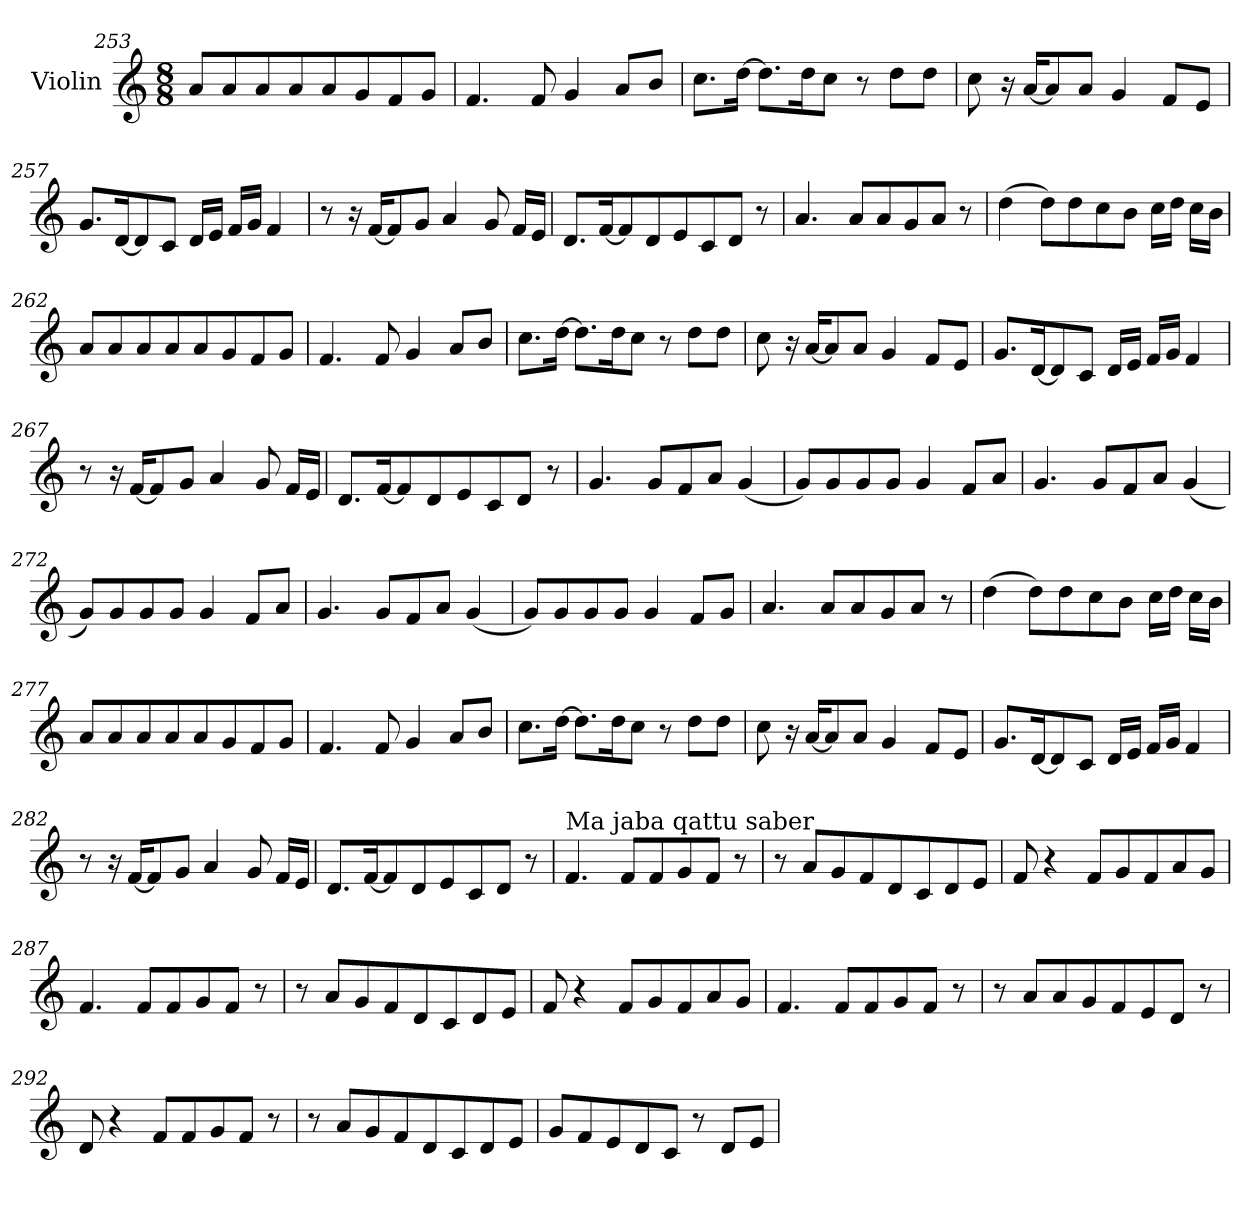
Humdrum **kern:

**kern
*part1
*staff1
*I"Violin
!!LO:PB:g=z
*clefG2
*k[]
*C:
*M8/8
=253
8a/L
8a/
8a/
8a/
8a/
8g/
8f/
8g/J
=254
4.f/
8f/
4g/
8a/L
8b/J
=255
8.cc\L
[16dd\Jk
8.dd\L]
16dd\K
8cc\J
8r
8dd\L
8dd\J
!!LO:PB:g=z
=256
8cc\
16r
[16a/KL
8a/]
8a/J
4g/
8f/L
8e/J
!!LO:PB:g=z
=257
8.g/L
[16d/K
8d/]
8c/J
16d/LL
16e/JJ
16f/LL
16g/JJ
4f/
=258
8r
16r
[16f/KL
8f/]
8g/J
4a/
8g/
16f/LL
16e/JJ
=259
8.d/L
[16f/K
8f/]
8d/
8e/
8c/
8d/J
8r
!!LO:PB:g=z
=260
4.a/
8a/L
8a/
8g/
8a/J
8r
=261
(4dd\
8dd\L)
8dd\
8cc\
8b\J
16cc\LL
16dd\JJ
16cc\LL
16b\JJ
=262
8a/L
8a/
8a/
8a/
8a/
8g/
8f/
8g/J
=263
4.f/
8f/
4g/
8a/L
8b/J
!!LO:PB:g=z
=264
8.cc\L
[16dd\Jk
8.dd\L]
16dd\K
8cc\J
8r
8dd\L
8dd\J
!!LO:PB:g=z
=265
8cc\
16r
[16a/KL
8a/]
8a/J
4g/
8f/L
8e/J
=266
8.g/L
[16d/K
8d/]
8c/J
16d/LL
16e/JJ
16f/LL
16g/JJ
4f/
!!LO:PB:g=z
=267
8r
16r
[16f/KL
8f/]
8g/J
4a/
8g/
16f/LL
16e/JJ
!!LO:PB:g=z
=268
8.d/L
[16f/K
8f/]
8d/
8e/
8c/
8d/J
8r
=269
4.g/
8g/L
8f/
8a/J
(4g/
=270
8g/L)
8g/
8g/
8g/J
4g/
8f/L
8a/J
!!LO:PB:g=z
=271
4.g/
8g/L
8f/
8a/J
(4g/
!!LO:PB:g=z
=272
8g/L)
8g/
8g/
8g/J
4g/
8f/L
8a/J
=273
4.g/
8g/L
8f/
8a/J
(4g/
=274
8g/L)
8g/
8g/
8g/J
4g/
8f/L
8g/J
!!LO:PB:g=z
=275
4.a/
8a/L
8a/
8g/
8a/J
8r
!!LO:PB:g=z
=276
(4dd\
8dd\L)
8dd\
8cc\
8b\J
16cc\LL
16dd\JJ
16cc\LL
16b\JJ
=277
8a/L
8a/
8a/
8a/
8a/
8g/
8f/
8g/J
=278
4.f/
8f/
4g/
8a/L
8b/J
!!LO:PB:g=z
=279
8.cc\L
[16dd\Jk
8.dd\L]
16dd\K
8cc\J
8r
8dd\L
8dd\J
!!LO:PB:g=z
=280
8cc\
16r
[16a/KL
8a/]
8a/J
4g/
8f/L
8e/J
=281
8.g/L
[16d/K
8d/]
8c/J
16d/LL
16e/JJ
16f/LL
16g/JJ
4f/
!!LO:PB:g=z
=282
8r
16r
[16f/KL
8f/]
8g/J
4a/
8g/
16f/LL
16e/JJ
!!LO:PB:g=z
=283
8.d/L
[16f/K
8f/]
8d/
8e/
8c/
8d/J
8r
=284
!LO:TX:a:t=Ma jaba qattu saber
4.f/
8f/L
8f/
8g/
8f/J
8r
=285
8r
8a/L
8g/
8f/
8d/
8c/
8d/
8e/J
!!LO:PB:g=z
=286
8f/
4r
8f/L
8g/
8f/
8a/
8g/J
!!LO:PB:g=z
=287
4.f/
8f/L
8f/
8g/
8f/J
8r
=288
8r
8a/L
8g/
8f/
8d/
8c/
8d/
8e/J
=289
8f/
4r
8f/L
8g/
8f/
8a/
8g/J
!!LO:PB:g=z
=290
4.f/
8f/L
8f/
8g/
8f/J
8r
=291
8r
8a/L
8a/
8g/
8f/
8e/
8d/J
8r
=292
8d/
4r
8f/L
8f/
8g/
8f/J
8r
=293
8r
8a/L
8g/
8f/
8d/
8c/
8d/
8e/J
!!LO:PB:g=z
=294
8g/L
8f/
8e/
8d/
8c/J
8r
8d/L
8e/J
=
*-
